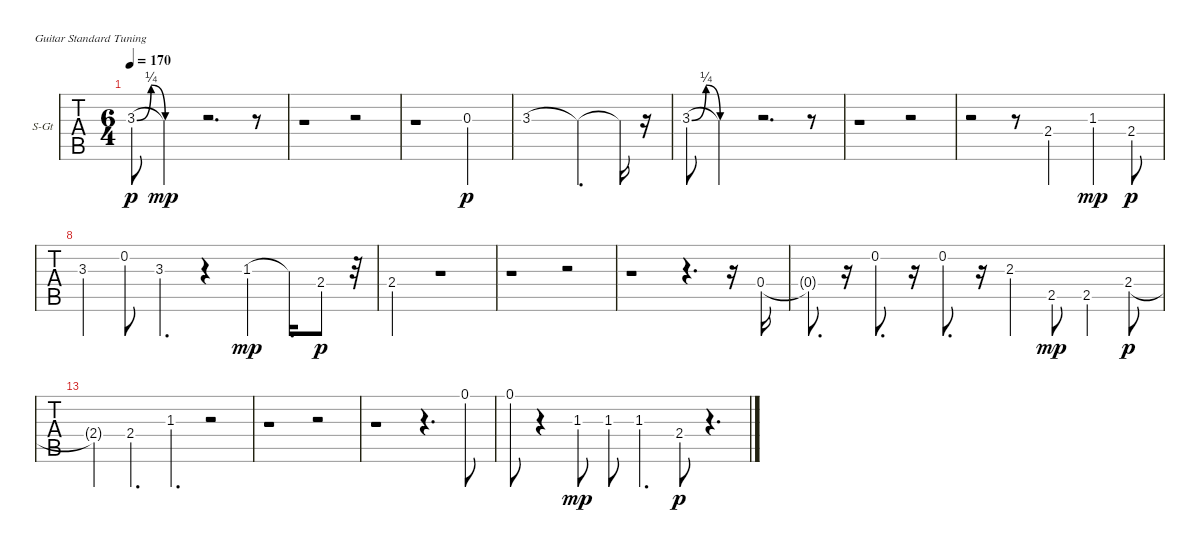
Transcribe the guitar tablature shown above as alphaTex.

\bracketExtendMode nobrackets
\firstSystemTrackNameOrientation horizontal
\otherSystemsTrackNameOrientation horizontal
\defaultBarNumberDisplay FirstOfSystem
\track ("Vocals" "S-Gt") {instrument electricgrandpiano}
\staff {tabs}
\tuning (E4 B3 G3 D3 A2 E2)
\displaytranspose 12
\ts (6 4)
\tempo 170
\clef g2
\ks c
3.3{be (bendrelease 0 0 10.799999999999999 1 20.4 1 44.4 0)}.8{dy p} 3.3{be (hold 0 0 60 0) t}.2{dy mp} r.2{d} r.8 |
r.1 r.2 |
r.1 0.3.2{dy p} |
3.3.1 3.3{t}.4{d} 3.3{t}.16 r.16 |
3.3{be (bendrelease 0 0 9.6 1 20.4 1 44.4 0)}.8 3.3{be (hold 0 0 60 0) t}.2 r.2{d} r.8 |
r.1 r.2 |
r.2 r.8 2.4.2 1.3.4{dy mp} 2.4.8{dy p} |
3.3.4 0.2.8 3.3.4{d} r.4 1.3.4{dy mp} 1.3{t}.16{d} 2.4.8{dy p} r.32 |
2.4.2 r.1 |
r.1 r.2 |
r.1 r.4{d} r.16 0.4.16 |
0.4{t}.8{d} r.16 0.2.8{d} r.16 0.2.8{d} r.16 2.3.4 2.5.8{dy mp} 2.5.4 2.4.8{dy p} |
2.4{t}.4 2.4.4{d} 1.3.4{d} r.2 |
r.1 r.2 |
r.1 r.4{d} 0.1.8 |
0.1.8 r.4 1.3.8{dy mp} 1.3.8 1.3.4{d} 2.4.8{dy p} r.4{d}
